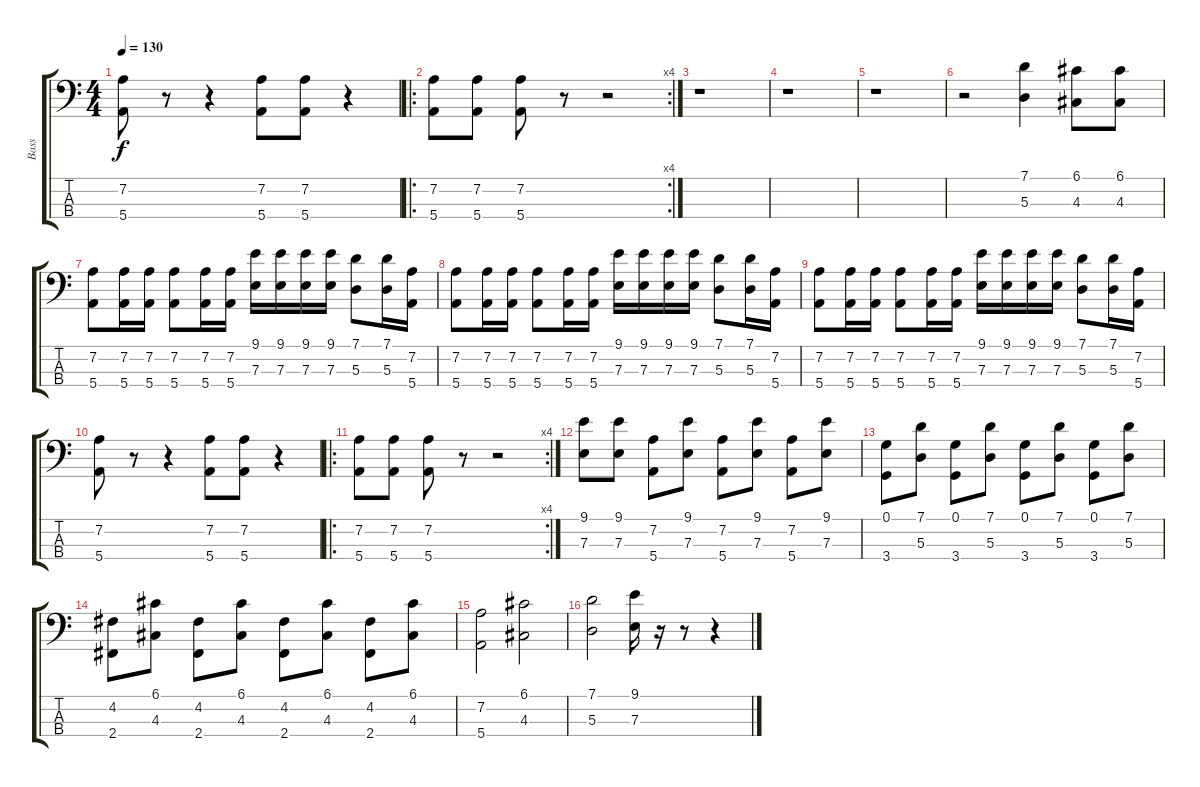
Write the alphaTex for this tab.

\track ("Bass" "Bass") {instrument electricbassfinger}
\staff {score tabs}
\tuning (G2 D2 A1 E1) {hide}
\ts (4 4)
\tempo 130
\clef f4
\ks c
(7.2 5.4).8{dy f} r.8 r.4 (7.2 5.4).8 (7.2 5.4).8 r.4 |
\ro
\rc 4
(7.2 5.4).8 (7.2 5.4).8 (7.2 5.4).8 r.8 r.2 |
r.1 |
r.1 |
r.1 |
r.2 (7.1 5.3).4 (6.1 4.3).8 (6.1 4.3).8 |
(7.2 5.4).8 (7.2 5.4).16 (7.2 5.4).16 (7.2 5.4).8 (7.2 5.4).16 (7.2 5.4).16 (9.1 7.3).16 (9.1 7.3).16 (9.1 7.3).16 (9.1 7.3).16 (7.1 5.3).8 (7.1 5.3).16 (7.2 5.4).16 |
(7.2 5.4).8 (7.2 5.4).16 (7.2 5.4).16 (7.2 5.4).8 (7.2 5.4).16 (7.2 5.4).16 (9.1 7.3).16 (9.1 7.3).16 (9.1 7.3).16 (9.1 7.3).16 (7.1 5.3).8 (7.1 5.3).16 (7.2 5.4).16 |
(7.2 5.4).8 (7.2 5.4).16 (7.2 5.4).16 (7.2 5.4).8 (7.2 5.4).16 (7.2 5.4).16 (9.1 7.3).16 (9.1 7.3).16 (9.1 7.3).16 (9.1 7.3).16 (7.1 5.3).8 (7.1 5.3).16 (7.2 5.4).16 |
(7.2 5.4).8 r.8 r.4 (7.2 5.4).8 (7.2 5.4).8 r.4 |
\ro
\rc 4
(7.2 5.4).8 (7.2 5.4).8 (7.2 5.4).8 r.8 r.2 |
(9.1 7.3).8 (9.1 7.3).8 (7.2 5.4).8 (9.1 7.3).8 (7.2 5.4).8 (9.1 7.3).8 (7.2 5.4).8 (9.1 7.3).8 |
(0.1 3.4).8 (7.1 5.3).8 (0.1 3.4).8 (7.1 5.3).8 (0.1 3.4).8 (7.1 5.3).8 (0.1 3.4).8 (7.1 5.3).8 |
(4.2 2.4).8 (6.1 4.3).8 (4.2 2.4).8 (6.1 4.3).8 (4.2 2.4).8 (6.1 4.3).8 (4.2 2.4).8 (6.1 4.3).8 |
(7.2 5.4).2 (6.1 4.3).2 |
(7.1 5.3).2 (9.1 7.3).16 r.16 r.8 r.4
